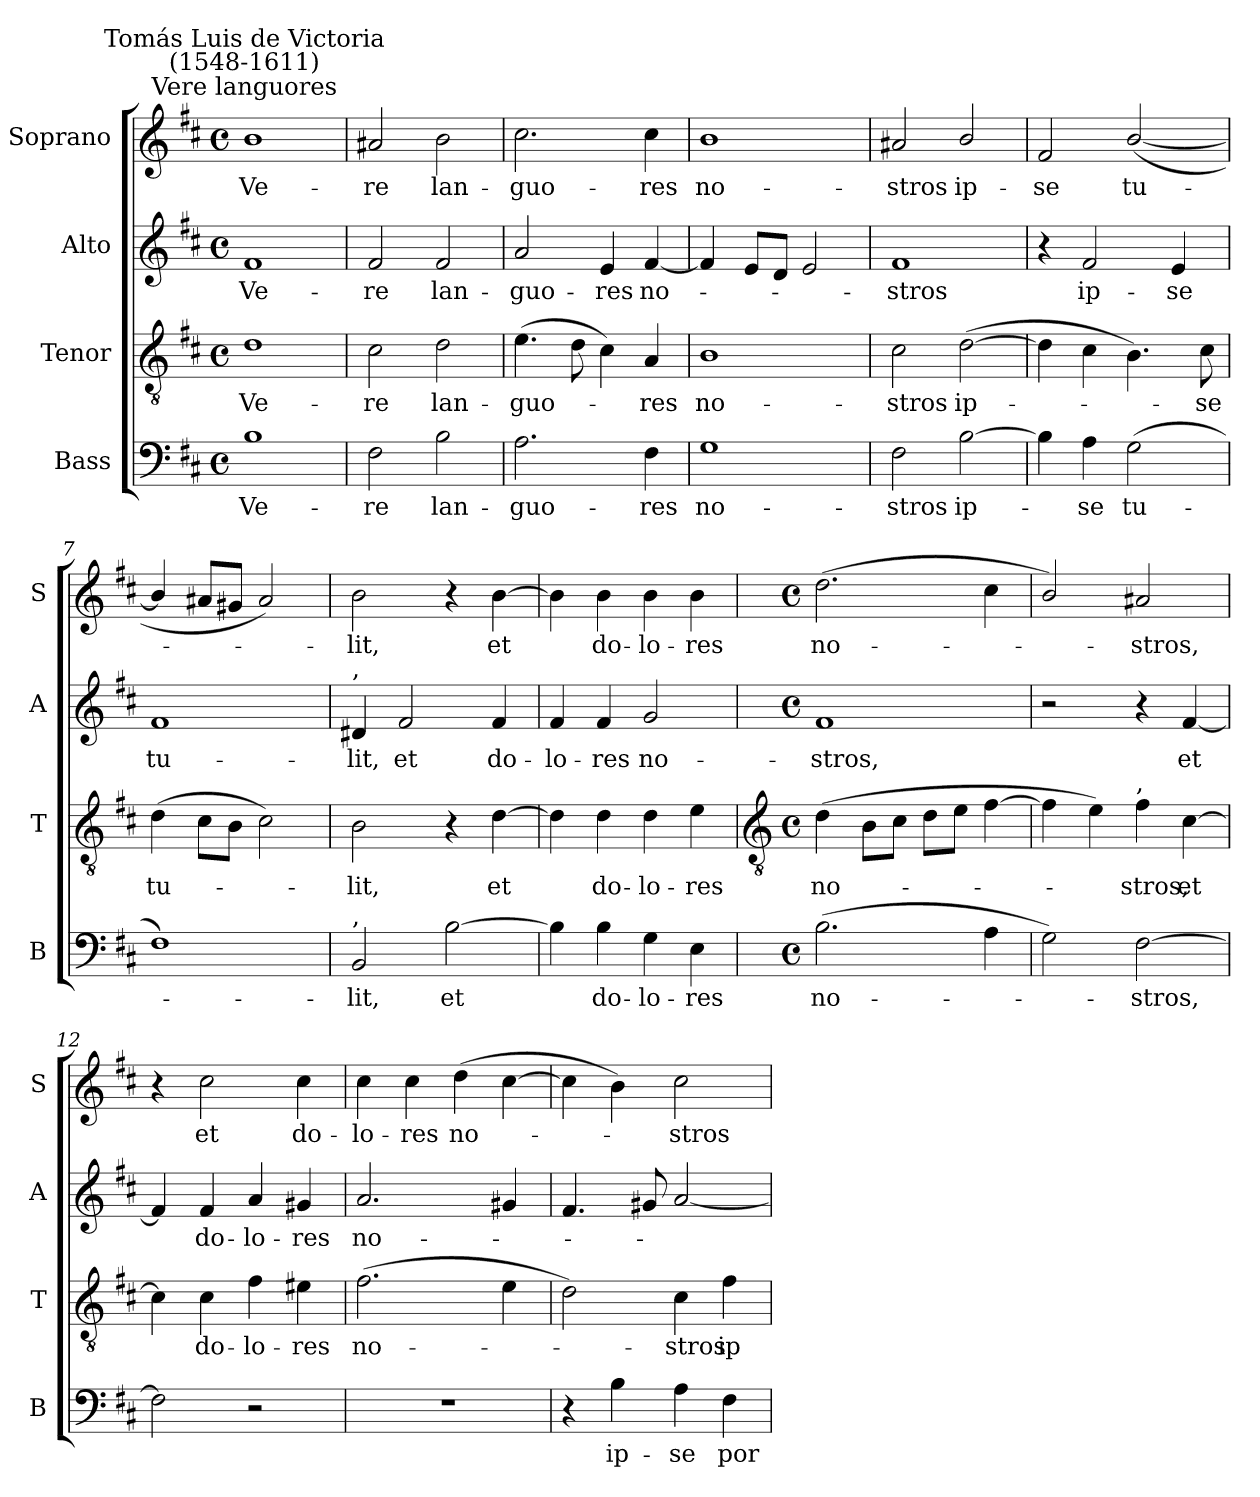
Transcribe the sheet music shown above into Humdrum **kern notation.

**kern	**text	**kern	**text	**kern	**text	**kern	**text
*part4	*part4	*part3	*part3	*part2	*part2	*part1	*part1
*staff4	*staff4	*staff3	*staff3	*staff2	*staff2	*staff1	*staff1
*I"Bass	*	*I"Tenor	*	*I"Alto	*	*I"Soprano	*
*I'B	*	*I'T	*	*I'A	*	*I'S	*
*clefF4	*	*clefGv2	*	*clefG2	*	*clefG2	*
*k[f#c#]	*	*k[f#c#]	*	*k[f#c#]	*	*k[f#c#]	*
*D:	*	*D:	*	*D:	*	*D:	*
*M4/4	*	*M4/4	*	*M4/4	*	*M4/4	*
*met(c)	*	*met(c)	*	*met(c)	*	*met(c)	*
=1	=1	=1	=1	=1	=1	=1	=1
!	!	!	!	!	!	!LO:TX:a:cj:t=Vere languores	!
!	!	!	!	!	!	!LO:TX:a:cj:t=Tomás Luis de Victoria\n(1548-1611)	!
!	!LO:LY:b	!	!LO:LY:b	!	!LO:LY:b	!	!LO:LY:b
1B	Ve-	1d	Ve-	1f#	Ve-	1b	Ve-
=2	=2	=2	=2	=2	=2	=2	=2
!	!LO:LY:b	!	!LO:LY:b	!	!LO:LY:b	!	!LO:LY:b
2F#	-re	2c#	-re	2f#	-re	2a#X	-re
!	!LO:LY:b	!	!LO:LY:b	!	!LO:LY:b	!	!LO:LY:b
2B	lan-	2d	lan-	2f#	lan-	2b	lan-
=3	=3	=3	=3	=3	=3	=3	=3
!	!LO:LY:b	!	!LO:LY:b	!	!LO:LY:b	!	!LO:LY:b
2.A	-guo-	(>4.e	-guo-	2a	-guo-	2.cc#	-guo-
.	.	8d	.	.	.	.	.
!	!	!	!	!	!LO:LY:b	!	!
.	.	4c#)	.	4e	-res	.	.
!	!LO:LY:b	!	!LO:LY:b	!	!LO:LY:b	!	!LO:LY:b
4F#	-res	4A	res	[4f#	no-	4cc#	-res
=4	=4	=4	=4	=4	=4	=4	=4
!	!LO:LY:b	!	!LO:LY:b	!	!	!	!LO:LY:b
1G	no-	1B	no-	4f#]	.	1b	no-
.	.	.	.	8eL	.	.	.
.	.	.	.	8dJ	.	.	.
.	.	.	.	2e	.	.	.
=5	=5	=5	=5	=5	=5	=5	=5
!	!LO:LY:b	!	!LO:LY:b	!	!LO:LY:b	!	!LO:LY:b
2F#	-stros	2c#	-stros	1f#	stros	2a#X	-stros
!	!LO:LY:b	!	!LO:LY:b	!	!	!	!LO:LY:b
[2B	ip-	(>[2d	ip-	.	.	2b/	ip-
=6	=6	=6	=6	=6	=6	=6	=6
!	!	!	!	!	!	!	!LO:LY:b
4B]	.	4d]	.	4r	.	2f#	-se
!	!LO:LY:b	!	!	!	!LO:LY:b	!	!
4A	se	4c#	.	2f#	ip-	.	.
!	!LO:LY:b	!	!	!	!	!	!LO:LY:b
(>2G	tu-	4.B)	.	.	.	(<[2b/	tu-
!	!	!	!	!	!LO:LY:b	!	!
.	.	.	.	4e	-se	.	.
!	!	!	!LO:LY:b	!	!	!	!
.	.	8c#	se	.	.	.	.
=7	=7	=7	=7	=7	=7	=7	=7
!	!	!	!LO:LY:b	!	!LO:LY:b	!	!
1F#)	.	(>4d	tu-	1f#	tu-	4b/]	.
.	.	8c#L	.	.	.	8a#XL	.
.	.	8BJ	.	.	.	8g#XJ	.
.	.	2c#)	.	.	.	2a#)	.
=8	=8	=8	=8	=8	=8	=8	=8
!	!	!	!	!LO:TX:a:t=,	!	!	!
!LO:TX:a:t=,	!	!	!	!	!	!	!
!	!LO:LY:b	!	!LO:LY:b	!	!LO:LY:b	!	!LO:LY:b
2BB	lit,	2B	lit,	4d#X	-lit,	2b	lit,
!	!	!	!	!	!LO:LY:b	!	!
.	.	.	.	2f#	et	.	.
!	!LO:LY:b	!	!	!	!	!	!
[2B	et	4r	.	.	.	4r	.
!	!	!	!LO:LY:b	!	!LO:LY:b	!	!LO:LY:b
.	.	[4d	et	4f#	do-	[4b	et
=9	=9	=9	=9	=9	=9	=9	=9
!	!	!	!	!	!LO:LY:b	!	!
4B]	.	4d]	.	4f#	-lo-	4b]	.
!	!LO:LY:b	!	!LO:LY:b	!	!LO:LY:b	!	!LO:LY:b
4B	do-	4d	do-	4f#	-res	4b	do-
!	!LO:LY:b	!	!LO:LY:b	!	!LO:LY:b	!	!LO:LY:b
4G	-lo-	4d	-lo-	2g	no-	4b	-lo-
!	!LO:LY:b	!	!LO:LY:b	!	!	!	!LO:LY:b
4E	-res	4e	-res	.	.	4b	-res
!!LO:LB:g=z
=10	=10	=10	=10	=10	=10	=10	=10
*	*	*clefGv2	*	*	*	*	*
*M4/4	*	*M4/4	*	*M4/4	*	*M4/4	*
*met(c)	*	*met(c)	*	*met(c)	*	*met(c)	*
!	!LO:LY:b	!	!LO:LY:b	!	!LO:LY:b	!	!LO:LY:b
(>2.B	no-	(>4d	no-	1f#	-stros,	(>2.dd	no-
.	.	8BL	.	.	.	.	.
.	.	8c#J	.	.	.	.	.
.	.	8dL	.	.	.	.	.
.	.	8eJ	.	.	.	.	.
4A	.	[4f#	.	.	.	4cc#	.
=11	=11	=11	=11	=11	=11	=11	=11
2G)	.	4f#]	.	2r	.	2b/)	.
.	.	4e)	.	.	.	.	.
!	!	!LO:TX:a:t=,	!	!	!	!	!
!	!LO:LY:b	!	!LO:LY:b	!	!	!	!LO:LY:b
[2F#	stros,	4f#	stros,	4r	.	2a#X	stros,
!	!	!	!LO:LY:b	!	!LO:LY:b	!	!
.	.	[4c#	et	[4f#	et	.	.
=12	=12	=12	=12	=12	=12	=12	=12
2F#]	.	4c#]	.	4f#]	.	4r	.
!	!	!	!LO:LY:b	!	!LO:LY:b	!	!LO:LY:b
.	.	4c#	do-	4f#	do-	2cc#	et
!	!	!	!LO:LY:b	!	!LO:LY:b	!	!
2r	.	4f#	-lo-	4a	-lo-	.	.
!	!	!	!LO:LY:b	!	!LO:LY:b	!	!LO:LY:b
.	.	4e#X	-res	4g#X	-res	4cc#	do-
=13	=13	=13	=13	=13	=13	=13	=13
!	!	!	!LO:LY:b	!	!LO:LY:b	!	!LO:LY:b
1r	.	(>2.f#	no-	2.a	no-	4cc#	-lo-
!	!	!	!	!	!	!	!LO:LY:b
.	.	.	.	.	.	4cc#	-res
!	!	!	!	!	!	!	!LO:LY:b
.	.	.	.	.	.	(>4dd	no-
.	.	4e	.	4g#X	.	[4cc#	.
=14	=14	=14	=14	=14	=14	=14	=14
4r	.	2d)	.	4.f#	.	4cc#]	.
!	!LO:LY:b	!	!	!	!	!	!
4B	ip-	.	.	.	.	4b)	.
.	.	.	.	8g#X	.	.	.
!	!LO:LY:b	!	!LO:LY:b	!	!	!	!LO:LY:b
4A	-se	4c#	stros	[2a	.	2cc#	stros
!	!LO:LY:b	!	!LO:LY:b	!	!	!	!
4F#	por-	4f#	ip-	.	.	.	.
=	=	=	=	=	=	=	=
*-	*-	*-	*-	*-	*-	*-	*-
